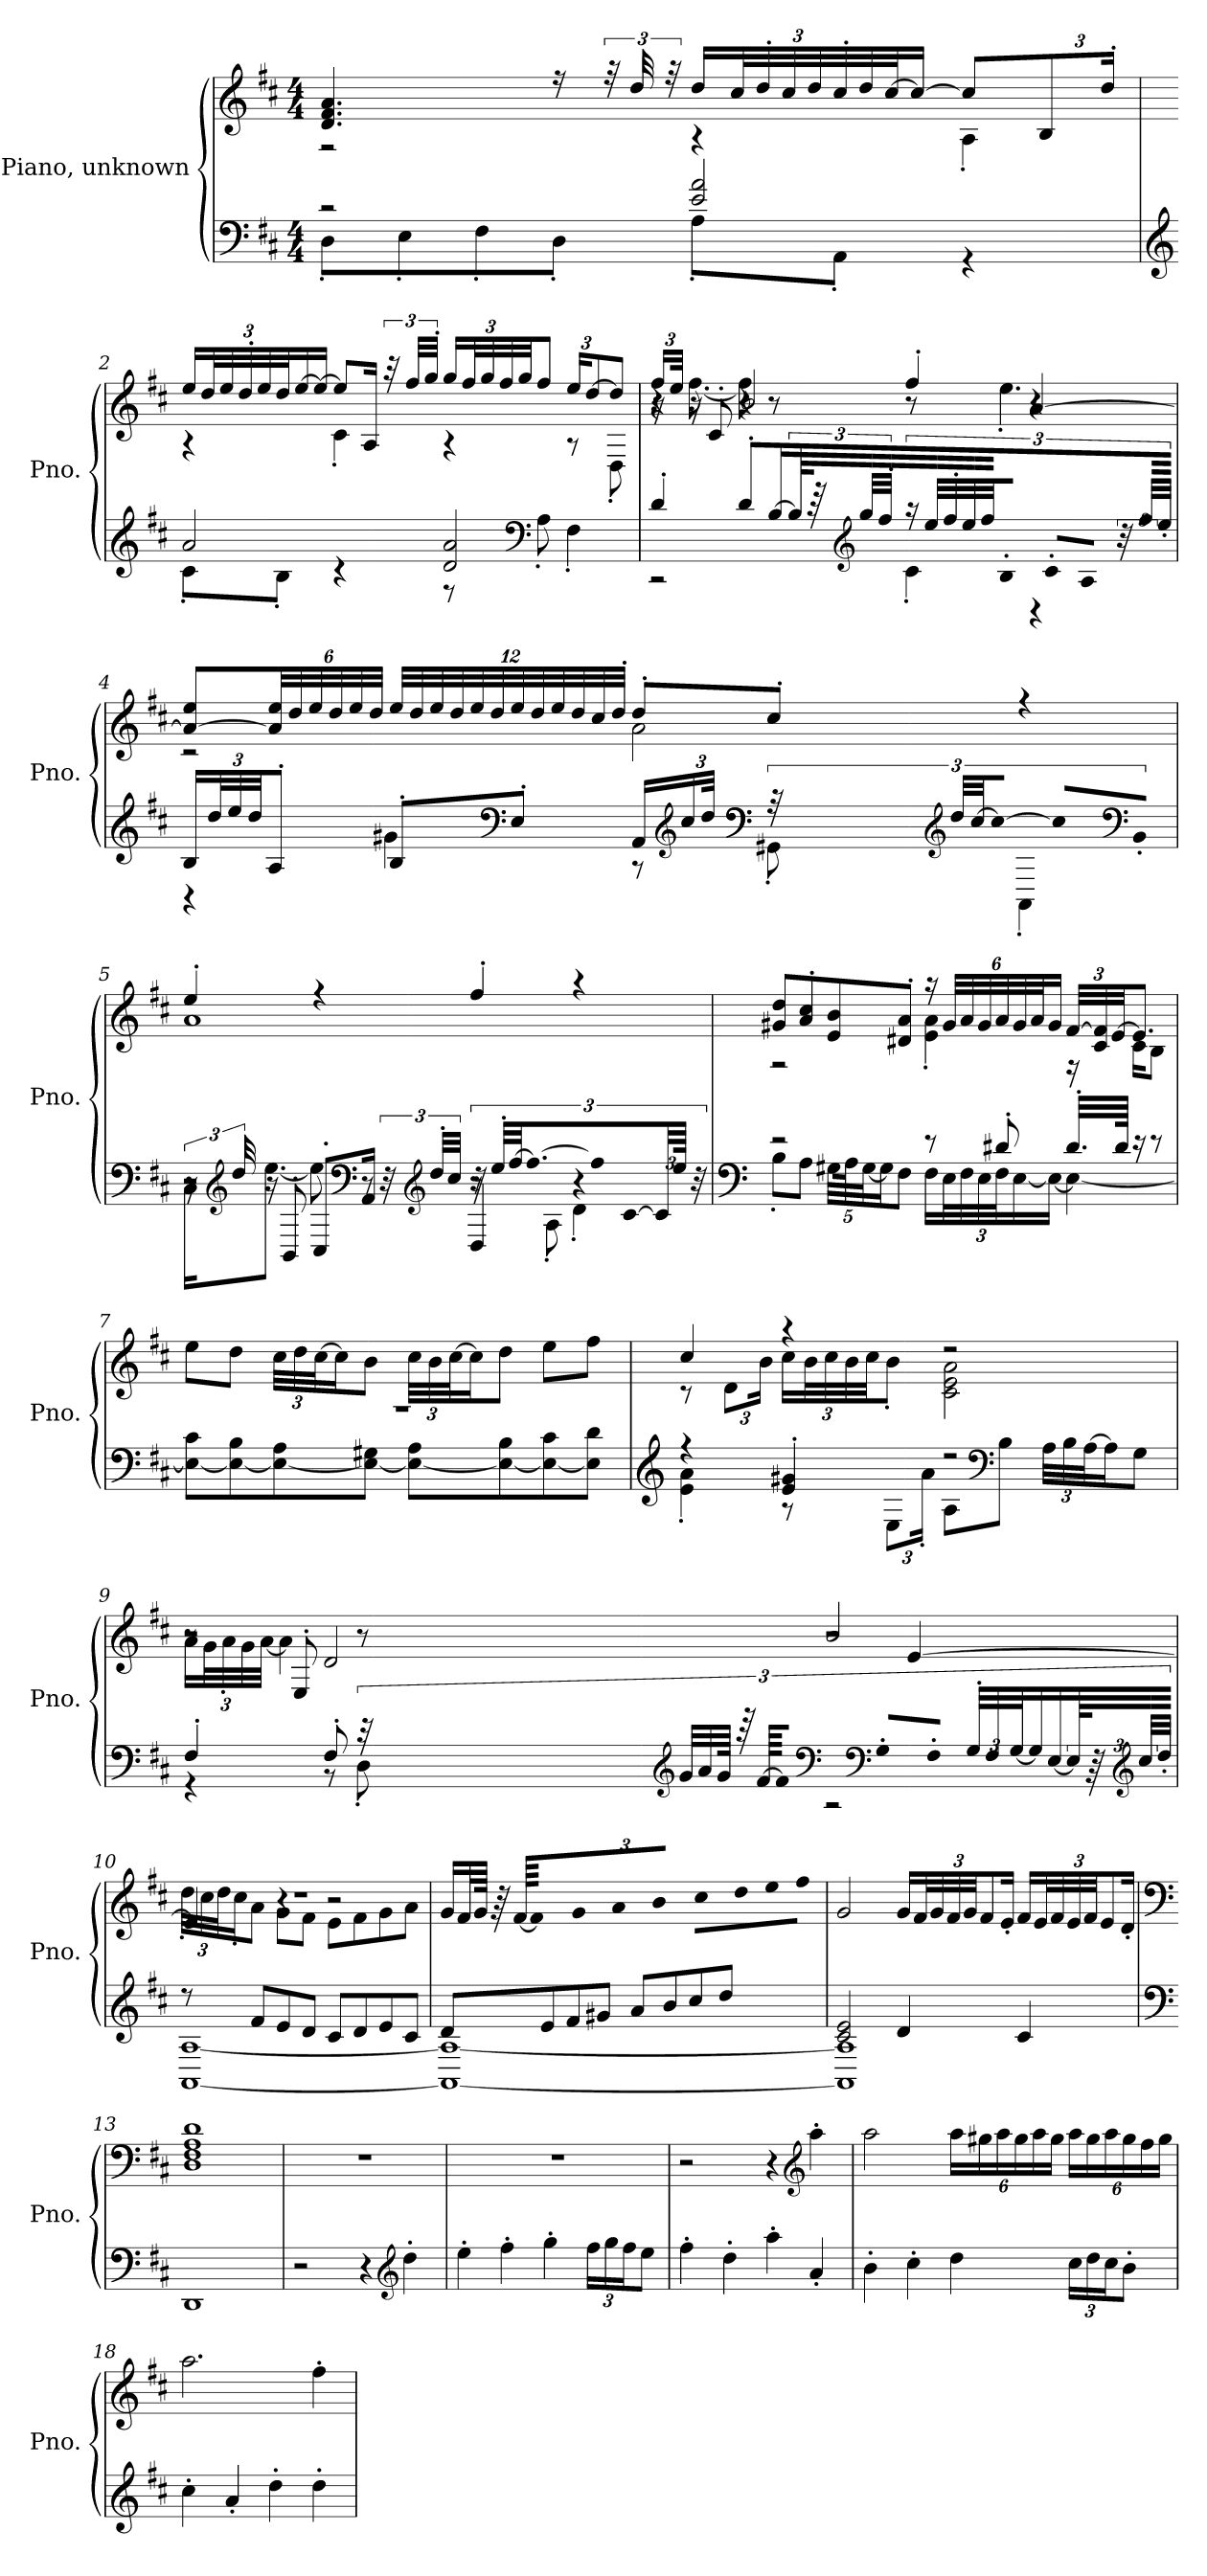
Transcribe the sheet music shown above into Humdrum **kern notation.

**kern	**kern
*part1	*part1
*staff2	*staff1
*I"Piano, unknown	*
*I'Pno.	*
*clefF4	*clefG2
*k[f#c#]	*k[f#c#]
*M4/4	*M4/4
*MM120	*MM120
=1	=1
*^	*^
2r	8D'\L	4.d/ 4.f#/ 4.a/	2r
.	8E'\	.	.
.	8F#'\	.	.
.	8D'\J	16r	.
.	.	48r	.
.	.	48dd/	.
.	.	48r	.
*	*	*Xbrackettup	*
2e/ 2a/	8A'\L	24dd/LL	4r
.	.	48cc#/L	.
.	.	48dd'/	.
.	.	48cc#/	.
.	.	48dd/	.
.	8AA'\J	48cc#'/	.
.	.	48dd/	.
.	.	[48cc#/J	.
.	.	16cc#/JJ_	.
.	4r	8cc#/L]	4A'\
.	.	12B/	.
.	.	24dd'/Jk	.
!!LO:LB:g=z	!!
=2	=2	=2	=2
*clefG2	*	*	*
2a/	8c#'\L	24ee/LL	4r
.	.	48dd/L	.
.	.	48ee/	.
.	.	48dd'/	.
.	.	48ee/	.
.	8B'\J	48dd/J	.
.	.	[24ee/	.
.	.	16ee/JJ_	.
.	4r	8ee/L]	4c#'\
.	.	16A/Jk	.
*	*	*brackettup	*
.	.	48r	.
.	.	48ff#/LLL	.
.	.	48gg'/JJJ	.
*	*	*Xbrackettup	*
2d/ 2a/	8r	24gg/LL	4r
.	.	48ff#/L	.
.	.	48gg/	.
.	.	48ff#/	.
.	.	48gg/JJ	.
*clefF4	*	*	*
.	8A'\	8ff#/J	.
.	4F#'\	24ee/KL	8r
.	.	[12dd/	.
.	.	8dd/J]	8D'\
!!LO:LB:g=z
=3	=3	=3	=3
*	*	*	*^
4d'/	2r	24ff#/LL	16r	4r
.	.	48ee/JJk	.	.
.	.	16r	[8.ff#\	.
.	.	8c#'/	.	.
8d'/L	.	4r	8ff#\]	2b/
[16B/L	.	.	8r	.
96B/JJkk]	.	.	.	.
96r	.	.	.	.
*clefG2	*	*	*	*
48gg/LLL	.	.	.	.
48ff#'/JJJ	.	.	.	.
24r	4c#'\	4ff#'/	8r	.
48ee/LLL	.	.	.	.
*Xbrackettup	*	*	*	*
48ff#'/	.	.	.	.
48ee/	.	.	.	.
48ff#/JJ	.	.	.	.
8B'/J	.	.	4.ee'\	.
8c#'/L	4r	[4a/	.	4r
16A/Jk	.	.	.	.
*brackettup	*	*	*	*
48r	.	.	.	.
48ff#/LLL	.	.	.	.
48ee'/JJJ	.	.	.	.
*	*	*	*v	*v
!!LO:LB:g=z
=4	=4	=4	=4
16B/LL	4r	8a/_ 8ee/L	2r
*Xbrackettup	*	*	*
48dd/L	.	.	.
48ee/	.	.	.
48dd/JJ	.	.	.
8A'/J	.	48a/] 48ee/LL	.
.	.	48dd/	.
.	.	48ee/	.
.	.	48dd/	.
.	.	48ee/	.
.	.	48dd/JJJ	.
8B'/L	4g#X\	48ee/LLL	.
.	.	48dd/	.
.	.	48ee/	.
.	.	48dd/	.
.	.	48ee/	.
.	.	48dd/	.
*clefF4	*	*	*
8E'/J	.	48ee/	.
.	.	48dd/	.
.	.	48ee/	.
.	.	48dd/	.
.	.	48cc#/	.
.	.	48dd'/JJJ	.
16AA/LL	8r	8dd'/L	2a\
*clefG2	*	*	*
24cc#/	.	.	.
48dd/JJk	.	.	.
*clefF4	*	*	*
*brackettup	*	*	*
48r	8GG#X'\	8cc#'/J	.
*clefG2	*	*	*
48dd/LLL	.	.	.
[48cc#/J	.	.	.
16cc#/JJ_	.	.	.
8cc#/L]	4AA'\	4r	.
*clefF4	*	*	*
8BB'/J	.	.	.
!!LO:LB:g=z	!!
=5	=5	=5	=5
*	*^	*	*
24r	16C#\KL	2r	4ee'/	1a
*clefG2	*	*	*	*
48dd/	.	.	.	.
16r	[8.ee\J	.	.	.
8BB'/	.	.	.	.
8C#'/L	8ee\]	.	4r	.
*clefF4	*	*	*	*
16AA/Jk	8r	.	.	.
48r	.	.	.	.
*clefG2	*	*	*	*
48dd'/LLL	.	.	.	.
48cc#/JJJ	.	.	.	.
48r	8r	4D/	4ff#'/	.
48ee'/LLL	.	.	.	.
[48ff#/JJ	.	.	.	.
8.ff#/_	.	.	.	.
.	8A'\	.	.	.
8ff#/]	4d'\	4r	4r	.
[16c#/L	.	.	.	.
*Xbrackettup	*	*	*	*
48c#/L]	.	.	.	.
96ee/JJJk	.	.	.	.
32r	.	.	.	.
*v	*v	*v	*	*
!!LO:LB:g=z	!!
=6	=6	=6
*clefF4	*	*
*^	*	*
2r	8B'\L	8g#X/ 8dd/L	2r
.	8A\J	8a/' 8cc#/'	.
.	40G#X\LLL	8e/ 8b/	.
.	80A\K	.	.
.	[40G#\J	.	.
.	16G#\J]	.	.
.	8F#\J	8d#X/' 8a/'J	.
8r	16F#\LL	16r	4e\' 4a\'
.	48E\L	48g#/LLL	.
.	48F#\	48a/	.
.	48E\	48g#/	.
8d#X'/	48F#\J	48a/	.
.	[24E\	48g#/	.
.	.	48a/J	.
.	16E\JJ_	16g#/JJ	.
32.d#'/LLL	4E\_	[48f#/LLL	16r
.	.	48c#/ 48f#/]	.
.	.	[48e/JJ	.
64d#/JJJk	.	.	.
16r	.	8.e/J]	16c#\KL
8r	.	.	8B\J
*	*	*v	*v
=7	=7	=7
1r	8E\_ 8c#\L	8ee\L
.	8E\_ 8B\	8dd\J
.	8E\_ 8A\	48cc#\LLL
.	.	48dd\
.	.	[48cc#\J
.	.	16cc#\J]
.	8E\_ 8G#X\J	8b\J
.	8E\_ 8A\L	48cc#\LLL
.	.	48b\
.	.	[48cc#\J
.	.	16cc#\J]
.	8E\_ 8B\	8dd\J
.	8E\_ 8c#\	8ee\L
.	8E\] 8d\J	8ff#\J
!!LO:PB:g=z
=8	=8	=8
*clefG2	*	*
*	*	*^
4r	4e\' 4a\'	4cc#/	8r
.	.	.	12d\L
.	.	.	24b\Jk
4e/' 4g#X/'	8r	4r	24cc#\LL
.	.	.	48b\L
.	.	.	48cc#\
.	.	.	48b\
.	.	.	48cc#\JJ
.	12E\L	.	8b'\J
.	24a'\Jk	.	.
2r	8A\L	2r	2c#\ 2e\ 2a\
*clefF4	*	*	*
.	8B\J	.	.
.	48A\LLL	.	.
.	48B\	.	.
.	[48A\J	.	.
.	16A\J]	.	.
.	8G\J	.	.
!!LO:LB:g=z
=9	=9	=9	=9
*	*	*	*^
4F#'/	4r	2r	24a\LL	8r
.	.	.	48g\L	.
.	.	.	48a'\	.
.	.	.	48g\	.
.	.	.	[48a\JJJ	.
.	.	.	4a\]	8E'/
8F#'/	8r	.	.	2d/
*brackettup	*	*	*	*
48r	8D'\	.	8r	.
*clefG2	*	*	*	*
48g/LLL	.	.	.	.
48a/	.	.	.	.
96g/JJJk	.	.	.	.
96r	.	.	.	.
[96f#/KLLL	.	.	.	.
32f#/JJJ]	.	.	.	.
*clefF4	*	*	*	*
8G'/L	2r	2b/	2r	.
8F#'/J	.	.	.	.
*Xbrackettup	*	*	*	*
48G'/LLL	.	.	.	[4e/
48F#/	.	.	.	.
[48G/J	.	.	.	.
16G/]	.	.	.	.
[16E/	.	.	.	.
*brackettup	*	*	*	*
96E/JJkk]	.	.	.	.
96r	.	.	.	.
*clefG2	*	*	*	*
48cc#/LLL	.	.	.	.
48dd'/JJJ	.	.	.	.
=10	=10	=10	=10	=10
8r	[1AA [1A	1r	48dd'\LLL	4e/]
.	.	.	48cc#\	.
.	.	.	48dd\J	.
.	.	.	16cc#'\J	.
8f#/L	.	.	8a\J	.
8e/	.	.	8g\L	4r
8d/J	.	.	8f#\J	.
8c#/L	.	.	8e\L	2r
8d/	.	.	8f#\	.
8e/	.	.	8g\	.
8c#/J	.	.	8a\J	.
*	*	*v	*v	*v
!!LO:LB:g=z
=11	=11	=11
8d/L	1AA_ 1A_	24g/LL
.	.	48f#/L
*	*	*brackettup
.	.	96g/JJJk
.	.	96r
.	.	[96f#/KLLL
.	.	32f#/JJ]
8e/	.	8g/
8f#/	.	8a/
8g#X/J	.	8b/J
8a/L	.	8cc#\L
8b/	.	8dd\
8cc#/	.	8ee\
8dd/J	.	8ff#\J
=12	=12	=12
2c#/ 2e/	1AA] 1A]	2g/
*	*	*Xbrackettup
4d/	.	24g/LL
.	.	48f#/L
.	.	48g/
.	.	48f#/
.	.	48g/JJ
.	.	12f#/
.	.	24e'/Jk
4c#/	.	24f#/LL
.	.	48e/L
.	.	48f#/
.	.	48e/
.	.	48f#/JJ
.	.	12e/
.	.	24d'/Jk
*v	*v	*
=13	=13
*clefF4	*clefF4
1DD	1D 1F# 1A 1d
=14	=14
2r	1r
4r	.
*clefG2	*
4dd'\	.
!!LO:LB:g=z
=15	=15
4ee'\	1r
4ff#'\	.
4gg'\	.
*Xbrackettup	*
24ff#\LL	.
24gg\	.
24ff#\J	.
8ee\J	.
=16	=16
4ff#'\	2r
4dd'\	.
4aa'\	4r
*	*clefG2
4a'/	4aa'\
=17	=17
4b'\	2aa\
4cc#'\	.
4dd\	24aa\LL
.	24gg#X\
.	24aa\
.	24gg#\
.	24aa\
.	24gg#\JJ
24cc#\LL	24aa\LL
24dd\	24gg#\
24cc#\J	24aa\
8b'\J	24gg#\
.	24ff#\
.	24gg#\JJ
=18	=18
4cc#'\	2.aa\
4a'/	.
4dd'\	.
4dd'\	4ff#'\
=	=
*-	*-
